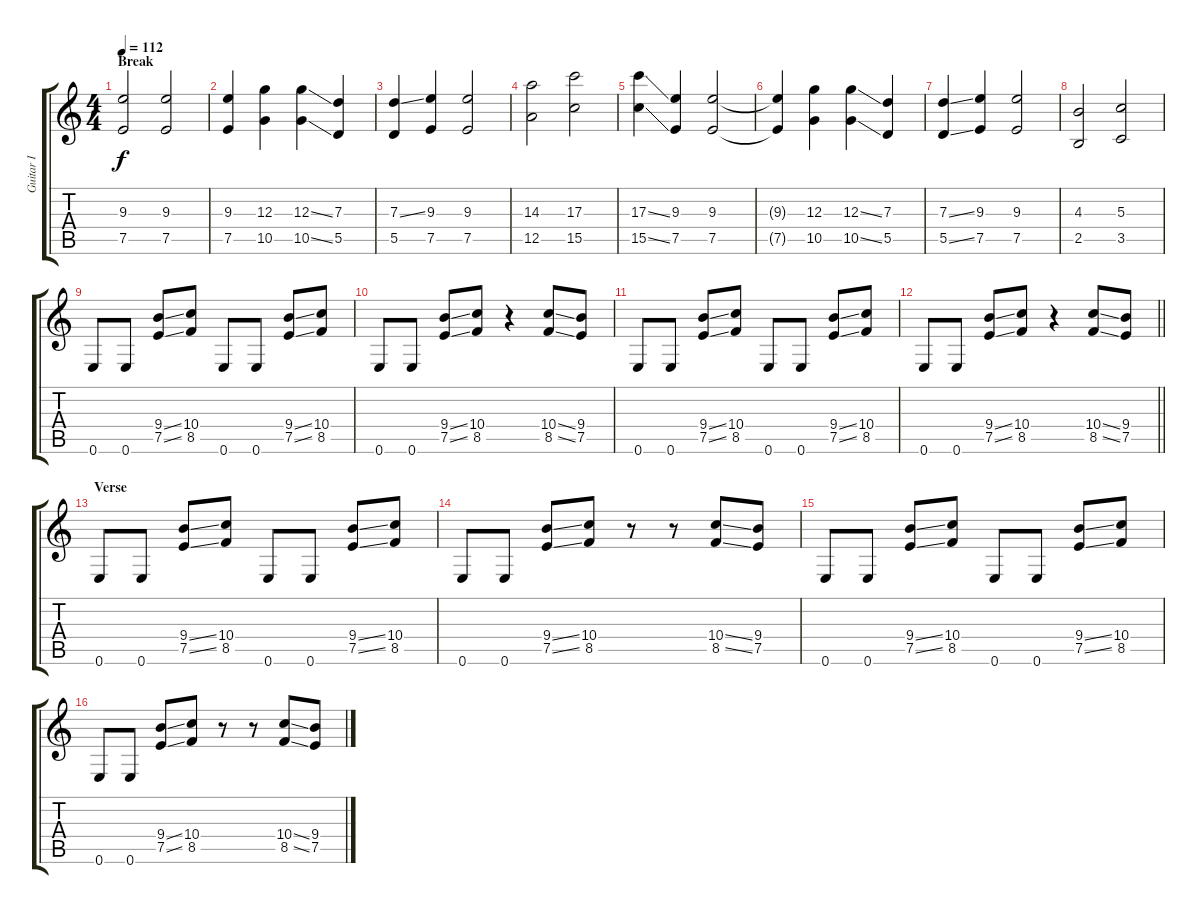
\track ("Guitar I" "Guitar I") {instrument distortionguitar}
\staff {score tabs}
\tuning (E4 B3 G3 D3 A2 E2) {hide}
\ts (4 4)
\section ("" "Break")
\tempo 112
\clef g2
\ks c
(9.3 7.5).2{dy f} (9.3 7.5).2 |
(9.3 7.5).4 (12.3 10.5).4 (12.3{ss} 10.5{ss}).4 (7.3 5.5).4 |
(7.3{ss} 5.5).4 (9.3 7.5).4 (9.3 7.5).2 |
(14.3 12.5).2 (17.3 15.5).2 |
(17.3{ss} 15.5{ss}).4 (9.3 7.5).4 (9.3 7.5).2 |
(9.3{t} 7.5{t}).4 (12.3 10.5).4 (12.3{ss} 10.5{ss}).4 (7.3 5.5).4 |
(7.3{ss} 5.5{ss}).4 (9.3 7.5).4 (9.3 7.5).2 |
(4.3 2.5).2 (5.3 3.5).2 |
0.6.8 0.6.8 (9.4{ss} 7.5{ss}).8 (10.4 8.5).8 0.6.8 0.6.8 (9.4{ss} 7.5{ss}).8 (10.4 8.5).8 |
0.6.8 0.6.8 (9.4{ss} 7.5{ss}).8 (10.4 8.5).8 r.4 (10.4{ss} 8.5{ss}).8 (9.4 7.5).8 |
0.6.8 0.6.8 (9.4{ss} 7.5{ss}).8 (10.4 8.5).8 0.6.8 0.6.8 (9.4{ss} 7.5{ss}).8 (10.4 8.5).8 |
\barLineRight lightlight
0.6.8 0.6.8 (9.4{ss} 7.5{ss}).8 (10.4 8.5).8 r.4 (10.4{ss} 8.5{ss}).8 (9.4 7.5).8 |
\section ("" "Verse")
0.6.8 0.6.8 (9.4{ss} 7.5{ss}).8 (10.4 8.5).8 0.6.8 0.6.8 (9.4{ss} 7.5{ss}).8 (10.4 8.5).8 |
0.6.8 0.6.8 (9.4{ss} 7.5{ss}).8 (10.4 8.5).8 r.8 r.8 (10.4{ss} 8.5{ss}).8 (9.4 7.5).8 |
0.6.8 0.6.8 (9.4{ss} 7.5{ss}).8 (10.4 8.5).8 0.6.8 0.6.8 (9.4{ss} 7.5{ss}).8 (10.4 8.5).8 |
0.6.8 0.6.8 (9.4{ss} 7.5{ss}).8 (10.4 8.5).8 r.8 r.8 (10.4{ss} 8.5{ss}).8 (9.4 7.5).8
